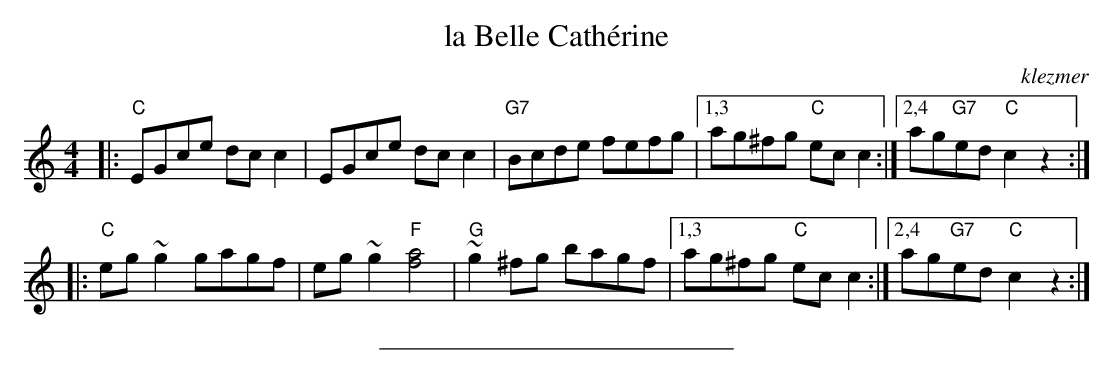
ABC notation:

X:1
T: la Belle Cath\'erine
O:klezmer
M: 4/4
L: 1/8
K: C
|: "C"EGce dcc2 | EGce dcc2 | "G7"Bcde fefg |1,3 ag^fg "C"ecc2 :|2,4 ag"G7"ed "C"c2z2 :|
|: "C"eg~g2 gagf | eg~g2 "F"[a4f4] | "G"~g2^fg bagf |1,3 ag^fg "C"ecc2 :|2,4 ag"G7"ed "C"c2z2 :|
